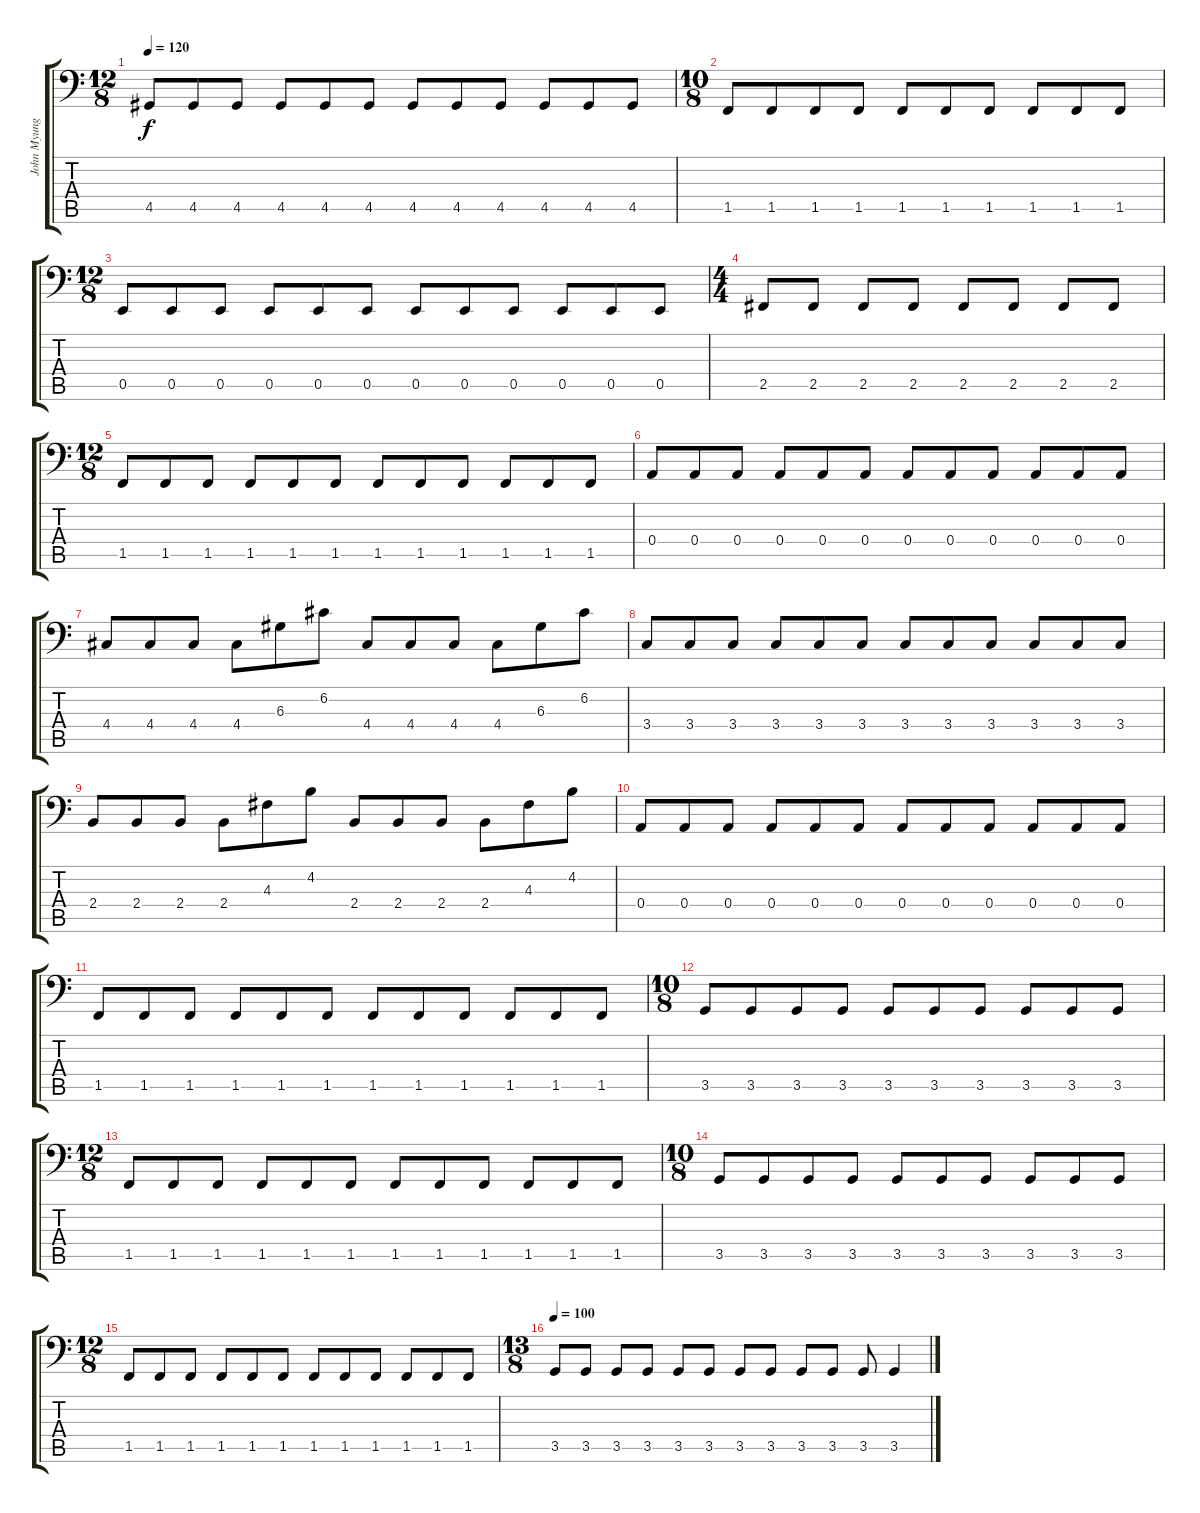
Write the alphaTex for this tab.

\track ("John Myung Bass" "John Myung") {instrument electricbasspick}
\staff {score tabs}
\tuning (C3 G2 D2 A1 E1 B0) {hide}
\ts (12 8)
\tempo 120
\clef f4
\ks c
4.5.8{dy f} 4.5.8 4.5.8 4.5.8 4.5.8 4.5.8 4.5.8 4.5.8 4.5.8 4.5.8 4.5.8 4.5.8 |
\ts (10 8)
1.5.8 1.5.8 1.5.8 1.5.8 1.5.8 1.5.8 1.5.8 1.5.8 1.5.8 1.5.8 |
\ts (12 8)
0.5.8 0.5.8 0.5.8 0.5.8 0.5.8 0.5.8 0.5.8 0.5.8 0.5.8 0.5.8 0.5.8 0.5.8 |
\ts (4 4)
2.5.8 2.5.8 2.5.8 2.5.8 2.5.8 2.5.8 2.5.8 2.5.8 |
\ts (12 8)
1.5.8 1.5.8 1.5.8 1.5.8 1.5.8 1.5.8 1.5.8 1.5.8 1.5.8 1.5.8 1.5.8 1.5.8 |
0.4.8 0.4.8 0.4.8 0.4.8 0.4.8 0.4.8 0.4.8 0.4.8 0.4.8 0.4.8 0.4.8 0.4.8 |
4.4.8 4.4.8 4.4.8 4.4.8 6.3.8 6.2.8 4.4.8 4.4.8 4.4.8 4.4.8 6.3.8 6.2.8 |
3.4.8 3.4.8 3.4.8 3.4.8 3.4.8 3.4.8 3.4.8 3.4.8 3.4.8 3.4.8 3.4.8 3.4.8 |
2.4.8 2.4.8 2.4.8 2.4.8 4.3.8 4.2.8 2.4.8 2.4.8 2.4.8 2.4.8 4.3.8 4.2.8 |
0.4.8 0.4.8 0.4.8 0.4.8 0.4.8 0.4.8 0.4.8 0.4.8 0.4.8 0.4.8 0.4.8 0.4.8 |
1.5.8 1.5.8 1.5.8 1.5.8 1.5.8 1.5.8 1.5.8 1.5.8 1.5.8 1.5.8 1.5.8 1.5.8 |
\ts (10 8)
3.5.8 3.5.8 3.5.8 3.5.8 3.5.8 3.5.8 3.5.8 3.5.8 3.5.8 3.5.8 |
\ts (12 8)
1.5.8 1.5.8 1.5.8 1.5.8 1.5.8 1.5.8 1.5.8 1.5.8 1.5.8 1.5.8 1.5.8 1.5.8 |
\ts (10 8)
3.5.8 3.5.8 3.5.8 3.5.8 3.5.8 3.5.8 3.5.8 3.5.8 3.5.8 3.5.8 |
\ts (12 8)
1.5.8 1.5.8 1.5.8 1.5.8 1.5.8 1.5.8 1.5.8 1.5.8 1.5.8 1.5.8 1.5.8 1.5.8 |
\ts (13 8)
\tempo 100
3.5.8 3.5.8 3.5.8 3.5.8 3.5.8 3.5.8 3.5.8 3.5.8 3.5.8 3.5.8 3.5.8 3.5.4
